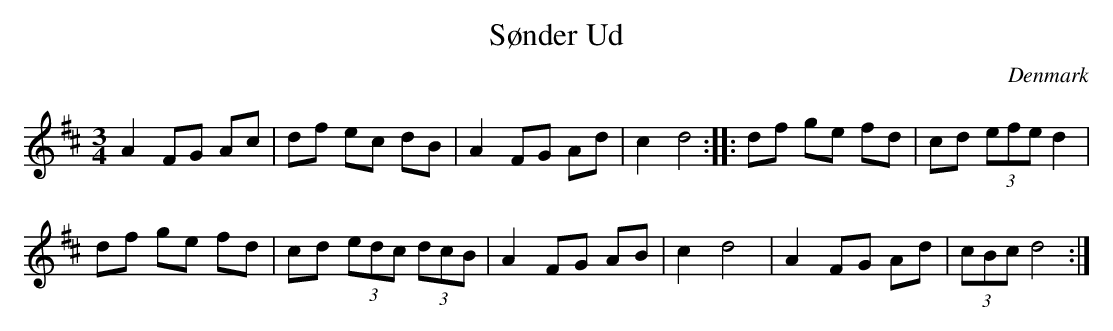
X:1
T:Sønder Ud
M:3/4
O:Denmark
K:D
A2 FG Ac | df ec dB | A2 FG Ad | c2 d4 ::\
df ge fd | cd (3efe d2 |
df ge fd | \
cd (3edc (3dcB | A2 FG AB | c2 d4 | \
A2 FG Ad | (3cBc d4 :|
